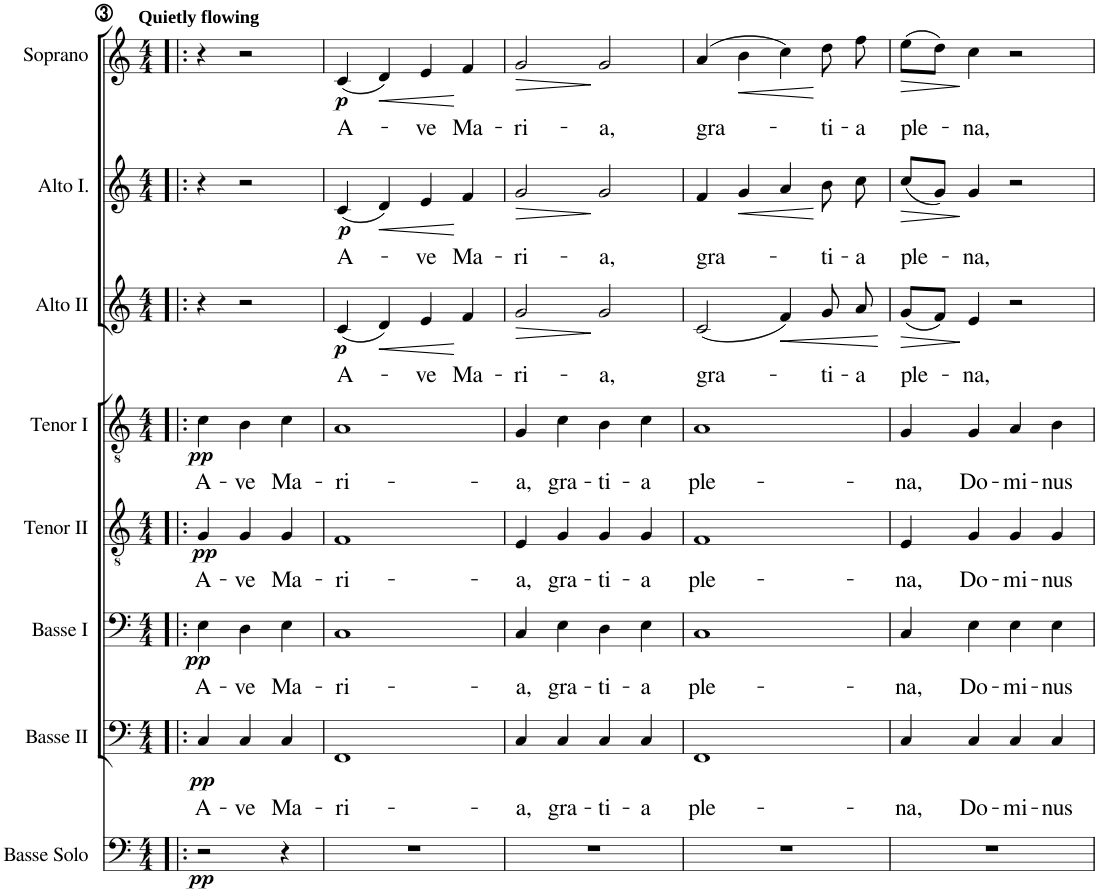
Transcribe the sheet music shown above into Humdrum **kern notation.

**kern	**text	**dynam	**kern	**text	**dynam	**kern	**text	**dynam	**kern	**text	**dynam	**kern	**text	**dynam	**kern	**text	**dynam	**kern	**text	**dynam
*part7	*part7	*part7	*part6	*part6	*part6	*part5	*part5	*part5	*part4	*part4	*part4	*part3	*part3	*part3	*part2	*part2	*part2	*part1	*part1	*part1
*staff7	*staff7	*staff7	*staff6	*staff6	*staff6	*staff5	*staff5	*staff5	*staff4	*staff4	*staff4	*staff3	*staff3	*staff3	*staff2	*staff2	*staff2	*staff1	*staff1	*staff1
*I"Basse II	*	*	*I"Basse I	*	*	*I"Ténor II	*	*	*I"Ténor I	*	*	*I"Alto	*	*	*I"Alto	*	*	*I"Soprano	*	*
*I'Basse II	*	*	*I'Basse I	*	*	*	*	*	*	*	*	*	*	*	*	*	*	*I'Soprano	*	*
!!LO:PB:g=z
*clefF4	*	*	*clefF4	*	*	*clefGv2	*	*	*clefGv2	*	*	*clefG2	*	*	*clefG2	*	*	*clefG2	*	*
*k[]	*	*	*k[]	*	*	*k[]	*	*	*k[]	*	*	*k[]	*	*	*k[]	*	*	*k[]	*	*
*M4/4	*	*	*M4/4	*	*	*M4/4	*	*	*M4/4	*	*	*M4/4	*	*	*M4/4	*	*	*M4/4	*	*
=3!|:	=3!|:	=3!|:	=3!|:	=3!|:	=3!|:	=3!|:	=3!|:	=3!|:	=3!|:	=3!|:	=3!|:	=3!|:	=3!|:	=3!|:	=3!|:	=3!|:	=3!|:	=3!|:	=3!|:	=3!|:
!	!	!	!	!	!	!	!	!	!	!	!	!	!	!	!	!	!	!LO:TX:a:B:t=Quietly flowing	!	!
!	!LO:LY:b	!LO:DY:b	!	!LO:LY:b	!LO:DY:b	!	!LO:LY:b	!LO:DY:b	!	!LO:LY:b	!LO:DY:b	!	!	!	!	!	!	!	!	!
4C/	A-	pp	4E\	A-	pp	4G/	A-	pp	4c\	A-	pp	4r	.	.	4r	.	.	4r	.	.
!	!LO:LY:b	!	!	!LO:LY:b	!	!	!LO:LY:b	!	!	!LO:LY:b	!	!	!	!	!	!	!	!	!	!
4C/	-ve	.	4D\	-ve	.	4G/	-ve	.	4B\	-ve	.	2r	.	.	2r	.	.	2r	.	.
!	!LO:LY:b	!	!	!LO:LY:b	!	!	!LO:LY:b	!	!	!LO:LY:b	!	!	!	!	!	!	!	!	!	!
4C/	Ma-	.	4E\	Ma-	.	4G/	Ma-	.	4c\	Ma-	.	.	.	.	.	.	.	.	.	.
=4	=4	=4	=4	=4	=4	=4	=4	=4	=4	=4	=4	=4	=4	=4	=4	=4	=4	=4	=4	=4
!	!LO:LY:b	!	!	!LO:LY:b	!	!	!LO:LY:b	!	!	!LO:LY:b	!	!	!LO:LY:b	!LO:DY:b	!	!LO:LY:b	!LO:DY:b	!	!LO:LY:b	!LO:DY:b
1FF	-ri-	.	1C	-ri-	.	1F	-ri-	.	1A	-ri-	.	(4c/	A-	p	(4c/	A-	p	(4c/	A-	p
!	!	!	!	!	!	!	!	!	!	!	!	!	!	!LO:HP:b	!	!	!LO:HP:b	!	!	!LO:HP:b
.	.	.	.	.	.	.	.	.	.	.	.	4d/)	.	<	4d/)	.	<	4d/)	.	<
!	!	!	!	!	!	!	!	!	!	!	!	!	!LO:LY:b	!	!	!LO:LY:b	!	!	!LO:LY:b	!
.	.	.	.	.	.	.	.	.	.	.	.	4e/	-ve	.	4e/	-ve	.	4e/	-ve	.
!	!	!	!	!	!	!	!	!	!	!	!	!	!LO:LY:b	!	!	!LO:LY:b	!	!	!LO:LY:b	!
.	.	.	.	.	.	.	.	.	.	.	.	4f/	Ma-	[	4f/	Ma-	[	4f/	Ma-	[
=5	=5	=5	=5	=5	=5	=5	=5	=5	=5	=5	=5	=5	=5	=5	=5	=5	=5	=5	=5	=5
!	!LO:LY:b	!	!	!LO:LY:b	!	!	!LO:LY:b	!	!	!LO:LY:b	!	!	!LO:LY:b	!LO:HP:b	!	!LO:LY:b	!LO:HP:b	!	!LO:LY:b	!LO:HP:b
4C/	-a,	.	4C/	-a,	.	4E/	-a,	.	4G/	-a,	.	2g/	-ri-	>	2g/	-ri-	>	2g/	-ri-	>
!	!LO:LY:b	!	!	!LO:LY:b	!	!	!LO:LY:b	!	!	!LO:LY:b	!	!	!	!	!	!	!	!	!	!
4C/	gra-	.	4E\	gra-	.	4G/	gra-	.	4c\	gra-	.	.	.	.	.	.	.	.	.	.
!	!LO:LY:b	!	!	!LO:LY:b	!	!	!LO:LY:b	!	!	!LO:LY:b	!	!	!LO:LY:b	!	!	!LO:LY:b	!	!	!LO:LY:b	!
4C/	-ti-	.	4D\	-ti-	.	4G/	-ti-	.	4B\	-ti-	.	2g/	-a,	]	2g/	-a,	]	2g/	-a,	]
!	!LO:LY:b	!	!	!LO:LY:b	!	!	!LO:LY:b	!	!	!LO:LY:b	!	!	!	!	!	!	!	!	!	!
4C/	-a	.	4E\	-a	.	4G/	-a	.	4c\	-a	.	.	.	.	.	.	.	.	.	.
=6	=6	=6	=6	=6	=6	=6	=6	=6	=6	=6	=6	=6	=6	=6	=6	=6	=6	=6	=6	=6
!	!LO:LY:b	!	!	!LO:LY:b	!	!	!LO:LY:b	!	!	!LO:LY:b	!	!	!LO:LY:b	!	!	!LO:LY:b	!	!	!LO:LY:b	!
1FF	ple-	.	1C	ple-	.	1F	ple-	.	1A	ple-	.	(2c/	gra-	.	4f/	gra-	.	(4a/	gra-	.
!	!	!	!	!	!	!	!	!	!	!	!	!	!	!	!	!	!LO:HP:b	!	!	!LO:HP:b
.	.	.	.	.	.	.	.	.	.	.	.	.	.	.	4g/	.	<	4b\	.	<
!	!	!	!	!	!	!	!	!	!	!	!	!	!	!LO:HP:b	!	!	!	!	!	!
.	.	.	.	.	.	.	.	.	.	.	.	4f/)	.	<	4a/	.	.	4cc\)	.	.
!	!	!	!	!	!	!	!	!	!	!	!	!	!LO:LY:b	!	!	!LO:LY:b	!	!	!LO:LY:b	!
.	.	.	.	.	.	.	.	.	.	.	.	8g/	-ti-	.	8b\	-ti-	[	8dd\	-ti-	[
!	!	!	!	!	!	!	!	!	!	!	!	!	!LO:LY:b	!	!	!LO:LY:b	!	!	!LO:LY:b	!
.	.	.	.	.	.	.	.	.	.	.	.	8a/	-a	[	8cc\	-a	.	8ff\	-a	.
=7	=7	=7	=7	=7	=7	=7	=7	=7	=7	=7	=7	=7	=7	=7	=7	=7	=7	=7	=7	=7
!	!LO:LY:b	!	!	!LO:LY:b	!	!	!LO:LY:b	!	!	!LO:LY:b	!	!	!LO:LY:b	!LO:HP:b	!	!LO:LY:b	!LO:HP:b	!	!LO:LY:b	!LO:HP:b
4C/	-na,	.	4C/	-na,	.	4E/	-na,	.	4G/	-na,	.	(8g/L	ple-	>	(8cc/L	ple-	>	(8ee\L	ple-	>
.	.	.	.	.	.	.	.	.	.	.	.	8f/J)	.	.	8g/J)	.	.	8dd\J)	.	.
!	!LO:LY:b	!	!	!LO:LY:b	!	!	!LO:LY:b	!	!	!LO:LY:b	!	!	!LO:LY:b	!	!	!LO:LY:b	!	!	!LO:LY:b	!
4C/	Do-	.	4E\	Do-	.	4G/	Do-	.	4G/	Do-	.	4e/	-na,	]	4g/	-na,	]	4cc\	-na,	]
!	!LO:LY:b	!	!	!LO:LY:b	!	!	!LO:LY:b	!	!	!LO:LY:b	!	!	!	!	!	!	!	!	!	!
4C/	-mi-	.	4E\	-mi-	.	4G/	-mi-	.	4A/	-mi-	.	2r	.	.	2r	.	.	2r	.	.
!	!LO:LY:b	!	!	!LO:LY:b	!	!	!LO:LY:b	!	!	!LO:LY:b	!	!	!	!	!	!	!	!	!	!
4C/	-nus	.	4E\	-nus	.	4G/	-nus	.	4B\	-nus	.	.	.	.	.	.	.	.	.	.
=	=	=	=	=	=	=	=	=	=	=	=	=	=	=	=	=	=	=	=	=
*-	*-	*-	*-	*-	*-	*-	*-	*-	*-	*-	*-	*-	*-	*-	*-	*-	*-	*-	*-	*-
